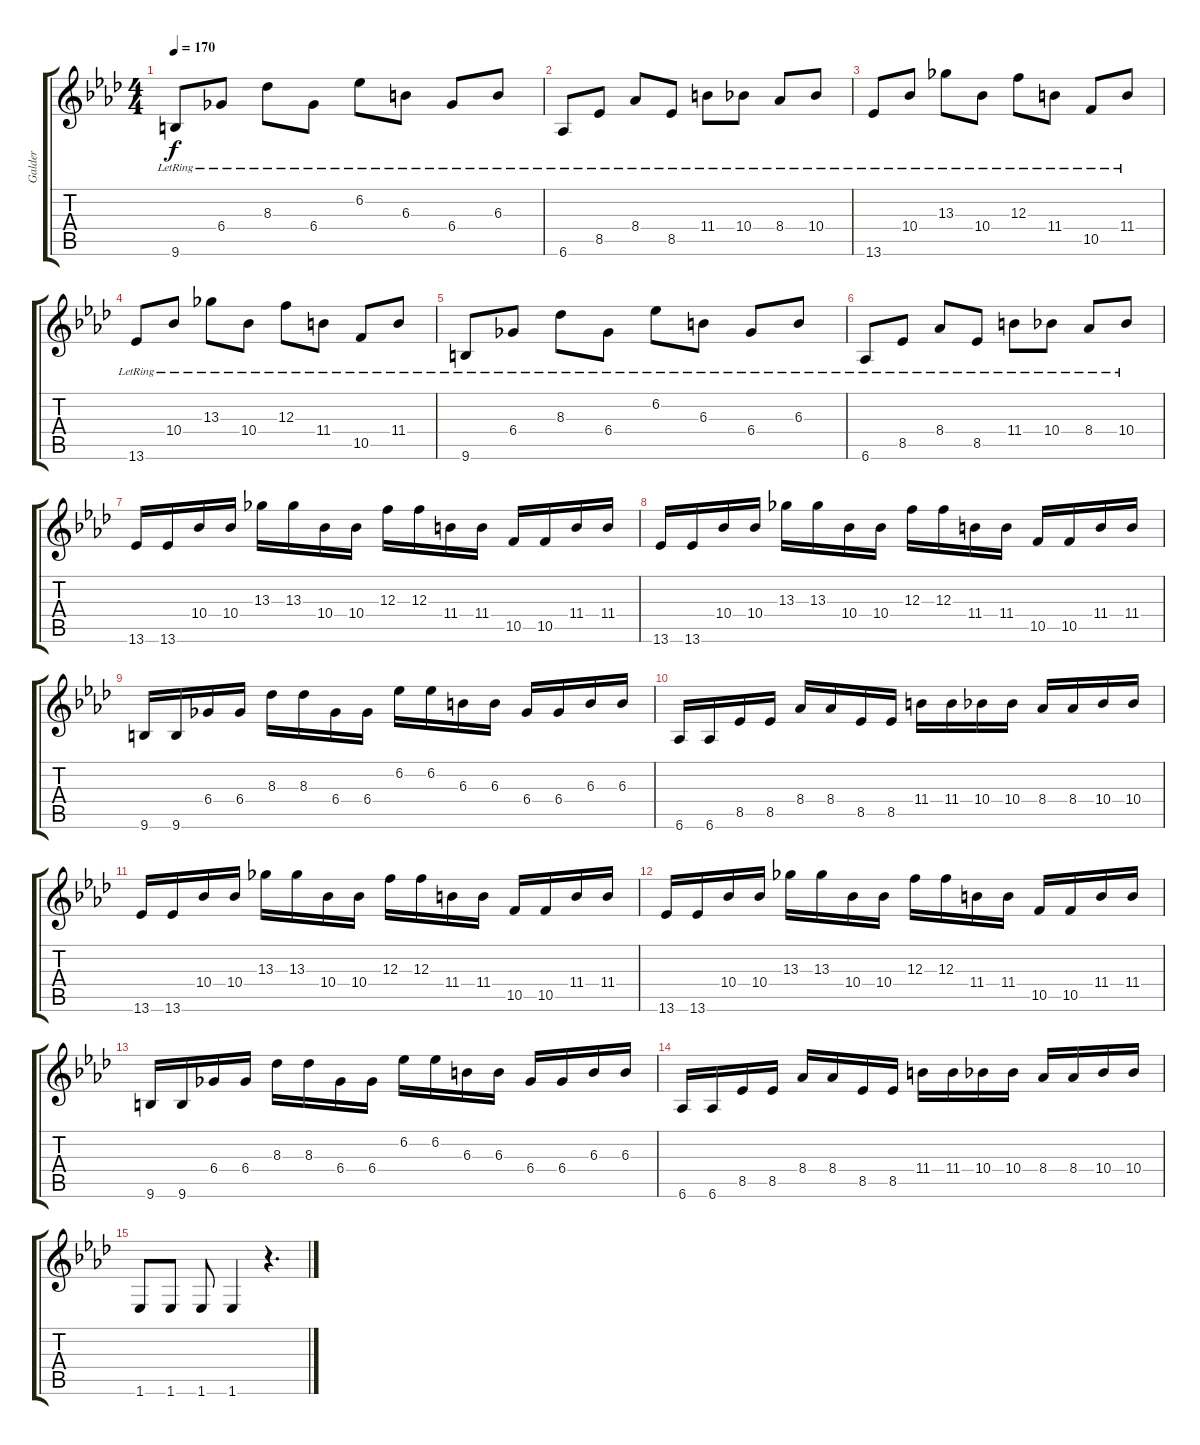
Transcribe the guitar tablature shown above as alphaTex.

\track ("Galder" "Galder") {instrument distortionguitar}
\staff {score tabs}
\tuning (D4 A3 F3 C3 G2 D2) {hide}
\ts (4 4)
\tempo 170
\clef g2
\ks ab
9.6{lr}.8{dy f} 6.4{lr}.8 8.3{lr}.8 6.4{lr}.8 6.2{lr}.8 6.3{lr}.8 6.4{lr}.8 6.3{lr}.8 |
6.6{lr}.8 8.5{lr}.8 8.4{lr}.8 8.5{lr}.8 11.4{lr}.8 10.4{lr}.8 8.4{lr}.8 10.4{lr}.8 |
13.6{lr}.8 10.4{lr}.8 13.3{lr}.8 10.4{lr}.8 12.3{lr}.8 11.4{lr}.8 10.5{lr}.8 11.4{lr}.8 |
13.6{lr}.8 10.4{lr}.8 13.3{lr}.8 10.4{lr}.8 12.3{lr}.8 11.4{lr}.8 10.5{lr}.8 11.4{lr}.8 |
9.6{lr}.8 6.4{lr}.8 8.3{lr}.8 6.4{lr}.8 6.2{lr}.8 6.3{lr}.8 6.4{lr}.8 6.3{lr}.8 |
6.6{lr}.8 8.5{lr}.8 8.4{lr}.8 8.5{lr}.8 11.4{lr}.8 10.4{lr}.8 8.4{lr}.8 10.4{lr}.8 |
13.6.16 13.6.16 10.4.16 10.4.16 13.3.16 13.3.16 10.4.16 10.4.16 12.3.16 12.3.16 11.4.16 11.4.16 10.5.16 10.5.16 11.4.16 11.4.16 |
13.6.16 13.6.16 10.4.16 10.4.16 13.3.16 13.3.16 10.4.16 10.4.16 12.3.16 12.3.16 11.4.16 11.4.16 10.5.16 10.5.16 11.4.16 11.4.16 |
9.6.16 9.6.16 6.4.16 6.4.16 8.3.16 8.3.16 6.4.16 6.4.16 6.2.16 6.2.16 6.3.16 6.3.16 6.4.16 6.4.16 6.3.16 6.3.16 |
6.6.16 6.6.16 8.5.16 8.5.16 8.4.16 8.4.16 8.5.16 8.5.16 11.4.16 11.4.16 10.4.16 10.4.16 8.4.16 8.4.16 10.4.16 10.4.16 |
13.6.16 13.6.16 10.4.16 10.4.16 13.3.16 13.3.16 10.4.16 10.4.16 12.3.16 12.3.16 11.4.16 11.4.16 10.5.16 10.5.16 11.4.16 11.4.16 |
13.6.16 13.6.16 10.4.16 10.4.16 13.3.16 13.3.16 10.4.16 10.4.16 12.3.16 12.3.16 11.4.16 11.4.16 10.5.16 10.5.16 11.4.16 11.4.16 |
9.6.16 9.6.16 6.4.16 6.4.16 8.3.16 8.3.16 6.4.16 6.4.16 6.2.16 6.2.16 6.3.16 6.3.16 6.4.16 6.4.16 6.3.16 6.3.16 |
6.6.16 6.6.16 8.5.16 8.5.16 8.4.16 8.4.16 8.5.16 8.5.16 11.4.16 11.4.16 10.4.16 10.4.16 8.4.16 8.4.16 10.4.16 10.4.16 |
1.6.8 1.6.8 1.6.8 1.6.4 r.4{d}
